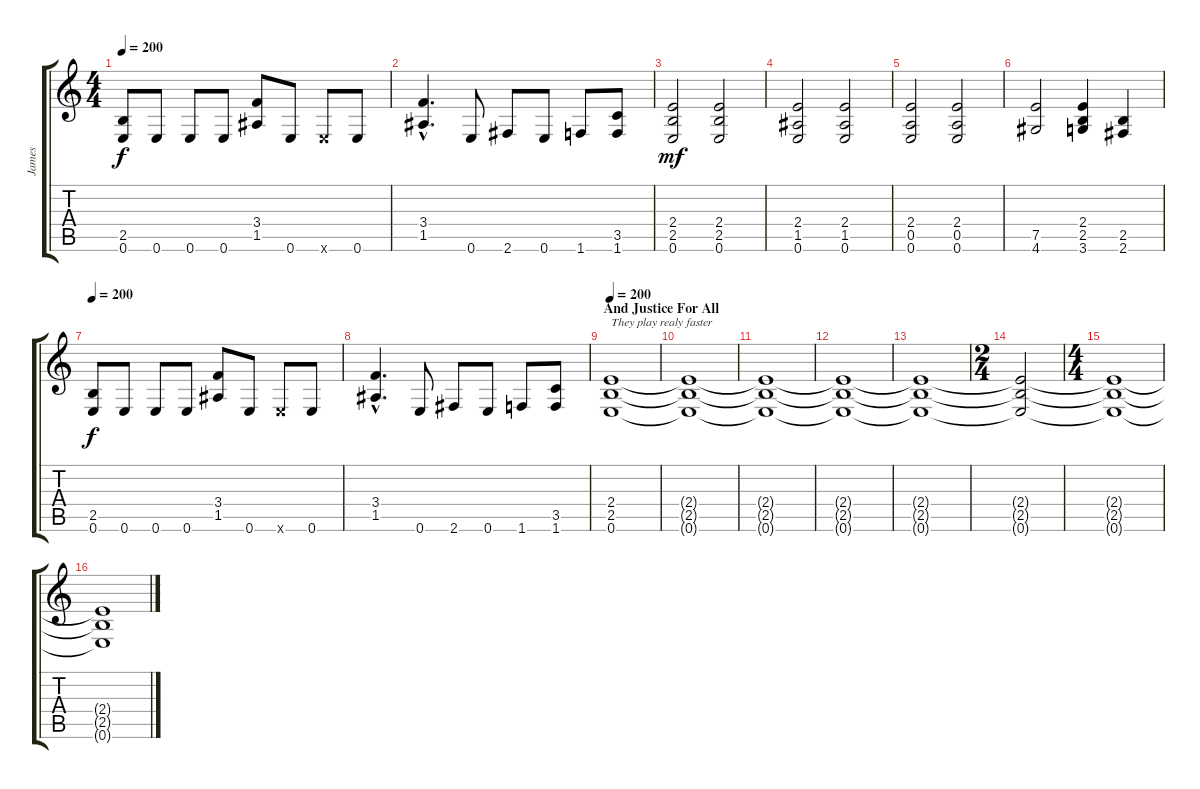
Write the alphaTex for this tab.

\track ("James" "James") {instrument distortionguitar}
\staff {score tabs}
\tuning (E4 B3 G3 D3 A2 E2) {hide}
\ts (4 4)
\tempo 200
\clef g2
\ks c
(2.5 0.6).8{dy f} 0.6.8 0.6.8 0.6.8 (3.4 1.5).8 0.6.8 0.6{x}.8 0.6.8 |
(3.4{hac} 1.5{hac}).4{d} 0.6.8 2.6.8 0.6.8 1.6.8 (3.5 1.6).8 |
(2.4 2.5 0.6).2{dy mf} (2.4 2.5 0.6).2 |
(2.4 1.5 0.6).2 (2.4 1.5 0.6).2 |
(2.4 0.5 0.6).2 (2.4 0.5 0.6).2 |
(7.5 4.6).2 (2.4 2.5 3.6).4 (2.5 2.6).4 |
\tempo 200
(2.5 0.6).8{dy f} 0.6.8 0.6.8 0.6.8 (3.4 1.5).8 0.6.8 0.6{x}.8 0.6.8 |
(3.4{hac} 1.5{hac}).4{d} 0.6.8 2.6.8 0.6.8 1.6.8 (3.5 1.6).8 |
\section ("" "And Justice For All")
\tempo 200
(2.4 2.5 0.6).1{txt "They play realy faster" volume 12} |
(2.4{t} 2.5{t} 0.6{t}).1 |
(2.4{t} 2.5{t} 0.6{t}).1{volume 10} |
(2.4{t} 2.5{t} 0.6{t}).1 |
(2.4{t} 2.5{t} 0.6{t}).1{volume 8} |
\ts (2 4)
(2.4{t} 2.5{t} 0.6{t}).2 |
\ts (4 4)
(2.4{t} 2.5{t} 0.6{t}).1{volume 5} |
(2.4{t} 2.5{t} 0.6{t}).1
